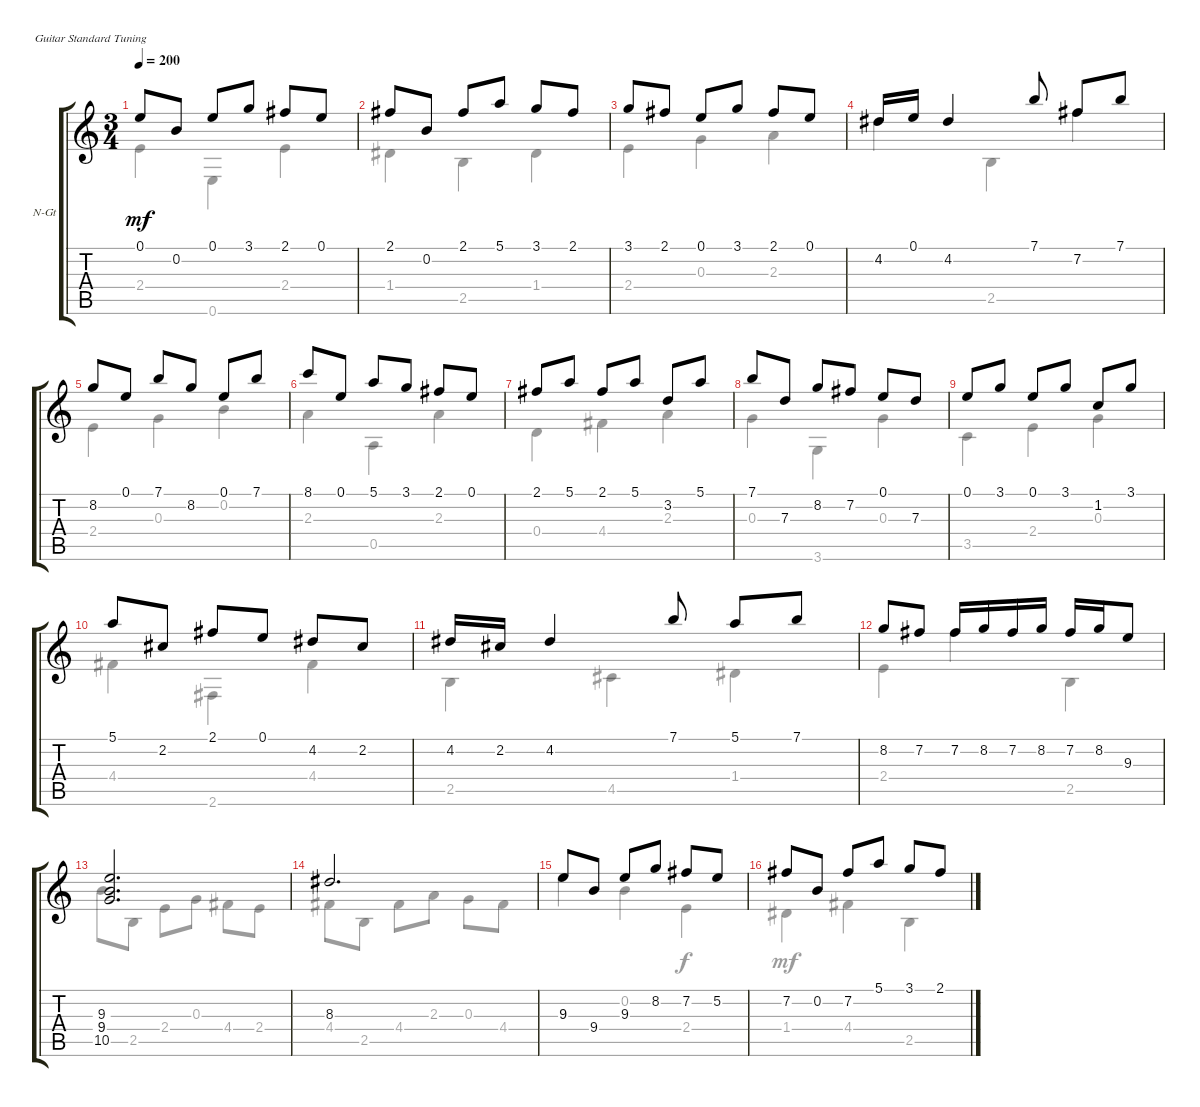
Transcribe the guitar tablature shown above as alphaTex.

\bracketExtendMode groupsimilarinstruments
\firstSystemTrackNameOrientation horizontal
\otherSystemsTrackNameOrientation horizontal
\track ("Guitar solo" "N-Gt") {instrument acousticguitarnylon}
\staff {score tabs}
\tuning (E4 B3 G3 D3 A2 E2)
\voice
\ts (3 4)
\tempo 200
\clef g2
\ks c
0.1.8{dy mf} 0.2.8 0.1.8 3.1.8 2.1.8 0.1.8 |
2.1.8 0.2.8 2.1.8 5.1.8 3.1.8 2.1.8 |
3.1.8 2.1.8 0.1.8 3.1.8 2.1.8 0.1.8 |
4.2.16 0.1.16 4.2.4 7.1.8 7.2.8 7.1.8 |
8.2.8 0.1.8 7.1.8 8.2.8 0.1.8 7.1.8 |
8.1.8 0.1.8 5.1.8 3.1.8 2.1.8 0.1.8 |
2.1.8 5.1.8 2.1.8 5.1.8 3.2.8 5.1.8 |
7.1.8 7.3.8 8.2.8 7.2.8 0.1.8 7.3.8 |
0.1.8 3.1.8 0.1.8 3.1.8 1.2.8 3.1.8 |
5.1.8 2.2.8 2.1.8 0.1.8 4.2.8 2.2.8 |
4.2.16 2.2.16 4.2.4 7.1.8 5.1.8 7.1.8 |
8.2.8 7.2.8 7.2.16 8.2.16 7.2.16 8.2.16 7.2.16 8.2.16 9.3.8 |
(9.3 9.4 10.5).2{d} |
8.3.2{d} |
9.3.8 9.4.8 9.3.8 8.2.8 7.2.8 5.2.8 |
7.2.8 0.2.8 7.2.8 5.1.8 3.1.8 2.1.8
\voice
\clef g2
\ottava regular
\simile none
\ks c
2.4.4{dy mf} 0.6.4 2.4.4 |
1.4.4 2.5.4 1.4.4 |
2.4.4 0.3.4 2.3.4 |
4.2.4 2.5.4 7.2.4 |
2.4.4 0.3.4 0.2.4 |
2.3.4 0.5.4 2.3.4 |
0.4.4 4.4.4 2.3.4 |
0.3.4 3.6.4 0.3.4 |
3.5.4 2.4.4 0.3.4 |
4.4.4 2.6.4 4.4.4 |
2.5.4 4.5.4 1.4.4 |
2.4.4 7.2.4 2.5.4 |
9.4.8 2.5.8 2.4.8 0.3.8 4.4.8 2.4.8 |
4.4.8 2.5.8 4.4.8 2.3.8 0.3.8 4.4.8 |
9.3.4 0.2.4 2.4.4{dy f} |
1.4.4{dy mf} 4.4.4 2.5.4
